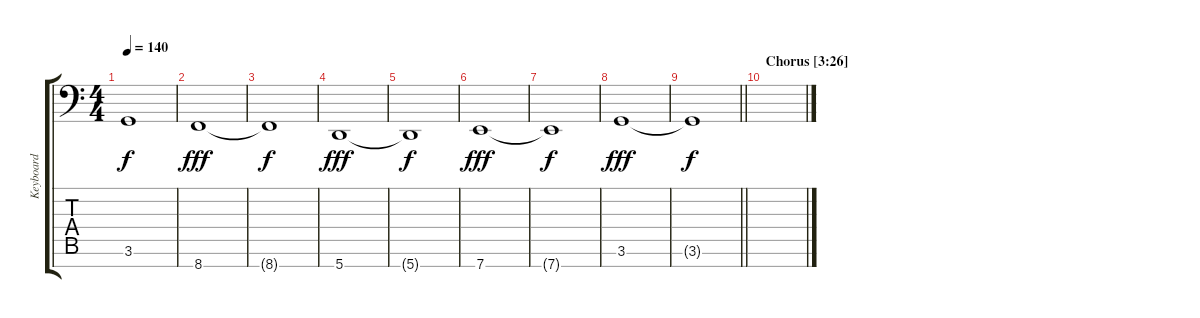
\track ("Keyboard" "Keyboard") {instrument pad2warm}
\staff {score tabs}
\tuning (E4 B3 G3 D3 A2 E2 A1) {hide}
\ts (4 4)
\tempo 140
\clef f4
\ks aminor
3.6{t}.1{dy f} |
8.7.1{dy fff} |
8.7{t}.1{dy f} |
5.7.1{dy fff} |
5.7{t}.1{dy f} |
7.7.1{dy fff} |
7.7{t}.1{dy f} |
3.6.1{dy fff} |
\barLineRight lightlight
3.6{t}.1{dy f} |
\section ("" "Chorus [3:26]")
